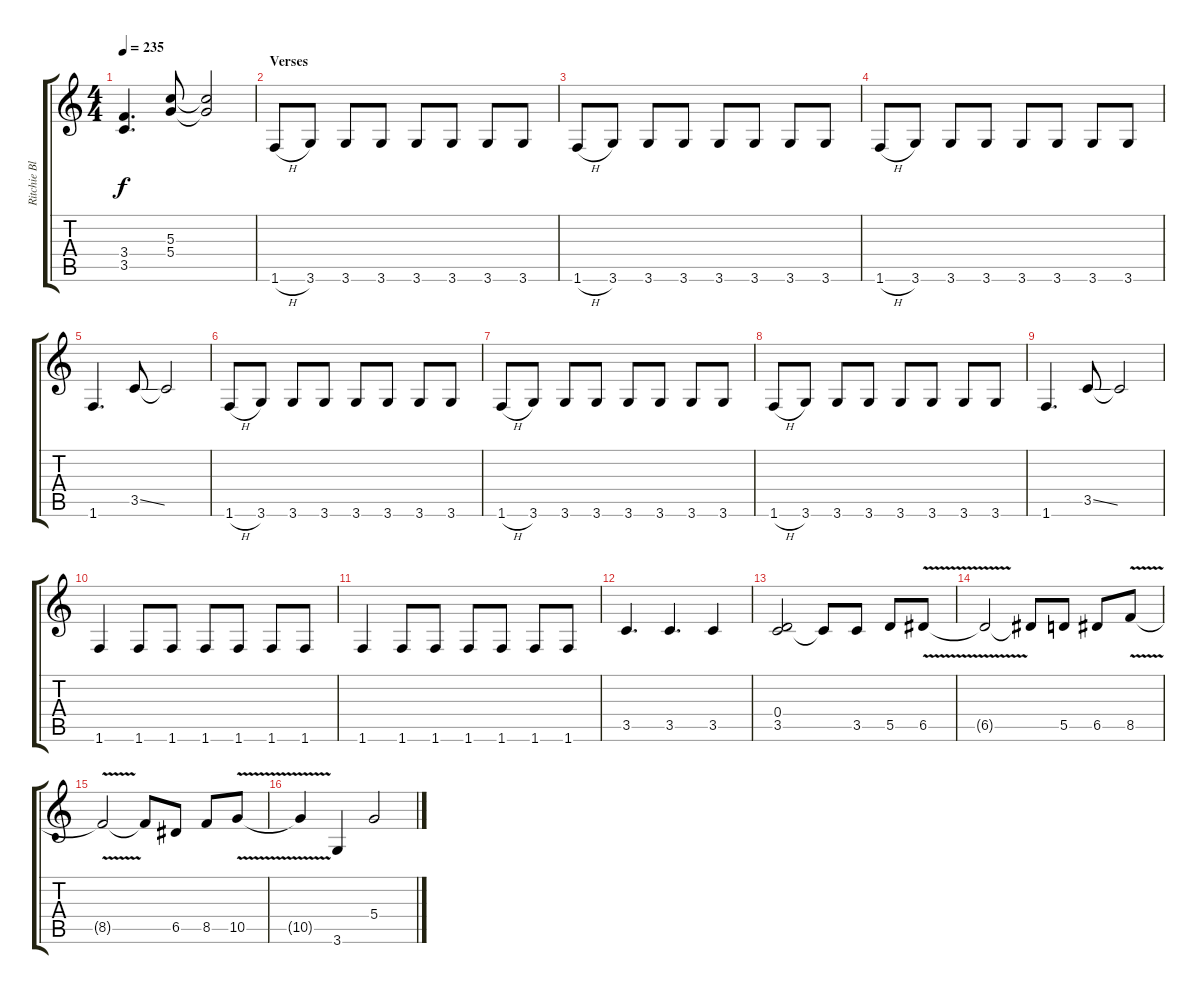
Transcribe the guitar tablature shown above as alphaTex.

\track ("Ritchie Blackmore" "Ritchie Bl") {instrument overdrivenguitar}
\staff {score tabs}
\tuning (E4 B3 G3 D3 A2 E2) {hide}
\ts (4 4)
\tempo 235
\clef g2
\ks c
(3.4 3.5).4{d dy f} (5.3 5.4).8 (5.3{t} 5.4{t}).2 |
\section ("" "Verses")
1.6{h}.8 3.6.8 3.6.8 3.6.8 3.6.8 3.6.8 3.6.8 3.6.8 |
1.6{h}.8 3.6.8 3.6.8 3.6.8 3.6.8 3.6.8 3.6.8 3.6.8 |
1.6{h}.8 3.6.8 3.6.8 3.6.8 3.6.8 3.6.8 3.6.8 3.6.8 |
1.6.4{d} 3.5{ss}.8 3.5{t}.2 |
1.6{h}.8 3.6.8 3.6.8 3.6.8 3.6.8 3.6.8 3.6.8 3.6.8 |
1.6{h}.8 3.6.8 3.6.8 3.6.8 3.6.8 3.6.8 3.6.8 3.6.8 |
1.6{h}.8 3.6.8 3.6.8 3.6.8 3.6.8 3.6.8 3.6.8 3.6.8 |
1.6.4{d} 3.5{ss}.8 3.5{t}.2 |
1.6.4 1.6.8 1.6.8 1.6.8 1.6.8 1.6.8 1.6.8 |
1.6.4 1.6.8 1.6.8 1.6.8 1.6.8 1.6.8 1.6.8 |
3.5.4{d} 3.5.4{d} 3.5.4 |
(0.4 3.5).2 3.5{t}.8 3.5.8 5.5.8 6.5{v}.8 |
6.5{t}.2 6.5{t}.8 5.5.8 6.5.8 8.5{v}.8 |
8.5{t}.2 8.5{t}.8 6.5.8 8.5.8 10.5{v}.8 |
10.5{t}.4 3.6.4 5.4.2
